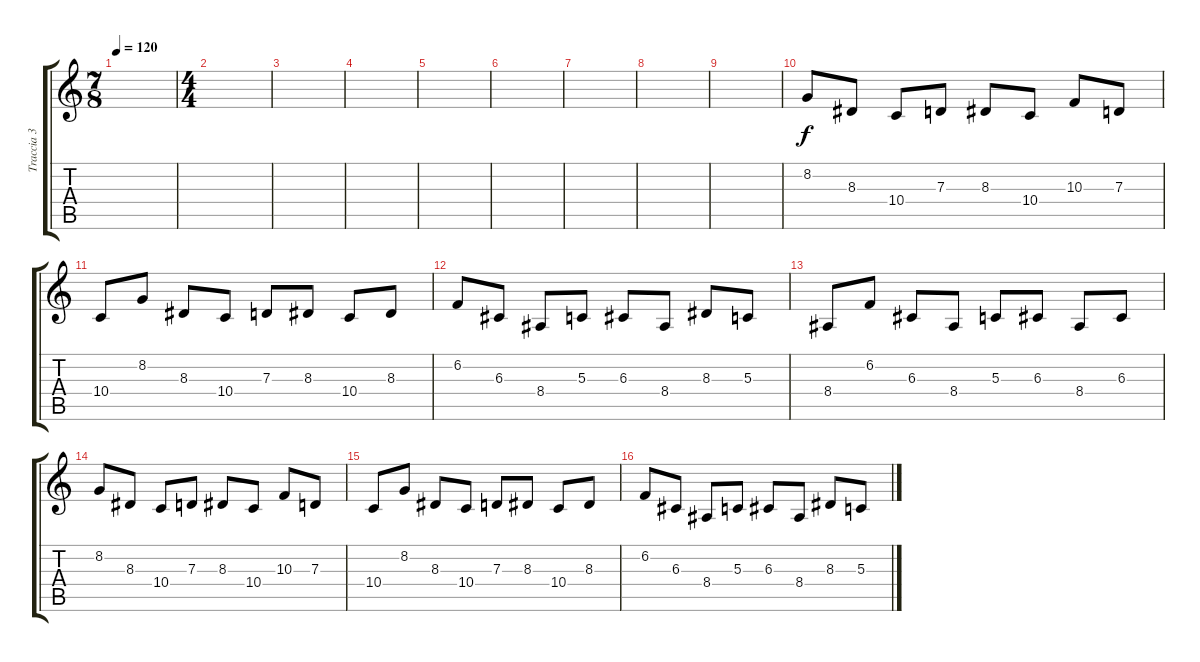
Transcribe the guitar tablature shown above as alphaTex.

\track ("Traccia 3" "Traccia 3") {instrument recorder}
\staff {score tabs}
\tuning (E4 B3 G3 D3 A2 E2) {hide}
\ts (7 8)
\tempo 120
\clef g2
\ks c
|
\ts (4 4)
|
|
|
|
|
|
|
|
8.2.8 8.3.8 10.4.8 7.3.8 8.3.8 10.4.8 10.3.8 7.3.8 |
10.4.8 8.2.8 8.3.8 10.4.8 7.3.8 8.3.8 10.4.8 8.3.8 |
6.2.8 6.3.8 8.4.8 5.3.8 6.3.8 8.4.8 8.3.8 5.3.8 |
8.4.8 6.2.8 6.3.8 8.4.8 5.3.8 6.3.8 8.4.8 6.3.8 |
8.2.8 8.3.8 10.4.8 7.3.8 8.3.8 10.4.8 10.3.8 7.3.8 |
10.4.8 8.2.8 8.3.8 10.4.8 7.3.8 8.3.8 10.4.8 8.3.8 |
6.2.8 6.3.8 8.4.8 5.3.8 6.3.8 8.4.8 8.3.8 5.3.8
